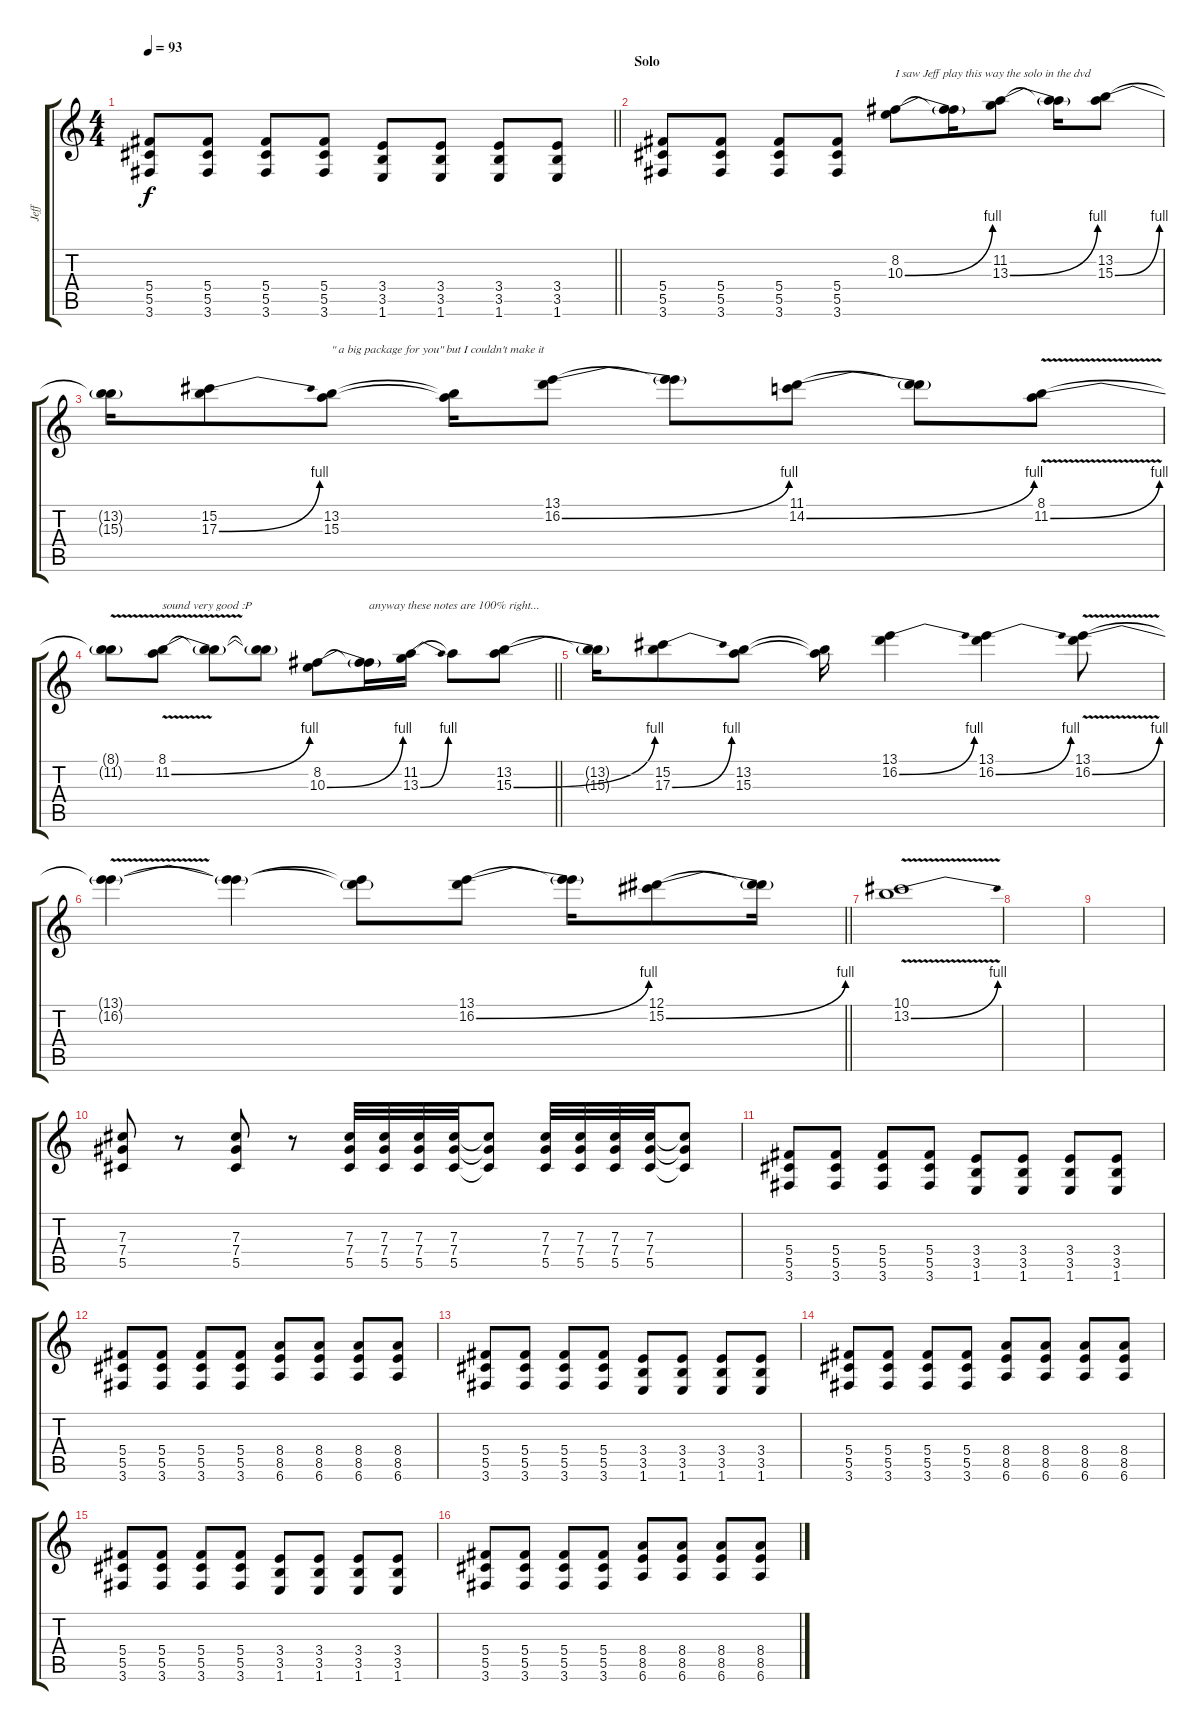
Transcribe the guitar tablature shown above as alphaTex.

\track ("Jeff" "Jeff") {instrument distortionguitar}
\staff {score tabs}
\tuning (Eb4 Bb3 Gb3 Db3 Ab2 Eb2) {hide}
\ts (4 4)
\tempo 93
\clef g2
\barLineRight lightlight
\ks c
(5.4 5.5 3.6).8{dy f} (5.4 5.5 3.6).8 (5.4 5.5 3.6).8 (5.4 5.5 3.6).8 (3.4 3.5 1.6).8 (3.4 3.5 1.6).8 (3.4 3.5 1.6).8 (3.4 3.5 1.6).8 |
\section ("" "Solo")
(5.4 5.5 3.6).8 (5.4 5.5 3.6).8 (5.4 5.5 3.6).8 (5.4 5.5 3.6).8 (8.2 10.3{be (bend 0 0 60 4)}).8{txt "I saw Jeff play this way the solo in the dvd"} (8.2{t} 10.3{t}).16 (11.2 13.3{be (bend 0 0 60 4)}).8 (11.2{t} 13.3{t}).16 (13.2 15.3{be (bend 0 0 60 4)}).8 |
(13.2{t} 15.3{t}).16 (15.2 17.3{be (bend 0 0 60 4)}).8 (13.2 15.3).8{txt "\" a big package for you\" but I couldn't make it"} (13.2{t} 15.3{t}).16 (13.1 16.2{be (bend 0 0 60 4)}).8 (13.1{t} 16.2{t}).8 (11.1 14.2{be (bend 0 0 60 4)}).8 (11.1{t} 14.2{t}).8 (8.1 11.2{be (bend 0 0 60 4) v}).8 |
\barLineRight lightlight
(8.1{t} 11.2{t}).8 (8.1 11.2{be (bend 0 0 60 4) v}).8{txt "sound very good :P"} (8.1{t} 11.2{t}).8 (8.1{t} 11.2{t}).8 (8.2 10.3{be (bend 0 0 60 4)}).8 (8.2{t} 10.3{t}).16{txt "anyway these notes are 100% right..."} (11.2 13.3{be (bend 0 0 60 4)}).16 11.2{t}.8 (13.2 15.3{be (bend 0 0 60 4)}).8 |
(13.2{t} 15.3{t}).16 (15.2 17.3{be (bend 0 0 60 4)}).8 (13.2 15.3).8 (13.2{t} 15.3{t}).16 (13.1 16.2{be (bend 0 0 60 4)}).4 (13.1 16.2{be (bend 0 0 60 4)}).4 (13.1 16.2{be (bend 0 0 60 4) v}).8 |
\barLineRight lightlight
(13.1{t} 16.2{t}).4 (13.1{t} 16.2{t}).4 (13.1{t} 16.2{t}).8 (13.1 16.2{be (bend 0 0 60 4)}).8 (13.1{t} 16.2{t}).16 (12.1 15.2{be (bend 0 0 60 4)}).8 (12.1{t} 15.2{t}).16 |
(10.1 13.2{be (bend 0 0 60 4) v}).1 |
|
|
(7.3 7.4 5.5).8 r.8 (7.3 7.4 5.5).8 r.8 (7.3 7.4 5.5).32 (7.3 7.4 5.5).32 (7.3 7.4 5.5).32 (7.3 7.4 5.5).32 (7.3{t} 7.4{t} 5.5{t}).8 (7.3 7.4 5.5).32 (7.3 7.4 5.5).32 (7.3 7.4 5.5).32 (7.3 7.4 5.5).32 (7.3{t} 7.4{t} 5.5{t}).8 |
(5.4 5.5 3.6).8 (5.4 5.5 3.6).8 (5.4 5.5 3.6).8 (5.4 5.5 3.6).8 (3.4 3.5 1.6).8 (3.4 3.5 1.6).8 (3.4 3.5 1.6).8 (3.4 3.5 1.6).8 |
(5.4 5.5 3.6).8 (5.4 5.5 3.6).8 (5.4 5.5 3.6).8 (5.4 5.5 3.6).8 (8.4 8.5 6.6).8 (8.4 8.5 6.6).8 (8.4 8.5 6.6).8 (8.4 8.5 6.6).8 |
(5.4 5.5 3.6).8 (5.4 5.5 3.6).8 (5.4 5.5 3.6).8 (5.4 5.5 3.6).8 (3.4 3.5 1.6).8 (3.4 3.5 1.6).8 (3.4 3.5 1.6).8 (3.4 3.5 1.6).8 |
(5.4 5.5 3.6).8 (5.4 5.5 3.6).8 (5.4 5.5 3.6).8 (5.4 5.5 3.6).8 (8.4 8.5 6.6).8 (8.4 8.5 6.6).8 (8.4 8.5 6.6).8 (8.4 8.5 6.6).8 |
(5.4 5.5 3.6).8 (5.4 5.5 3.6).8 (5.4 5.5 3.6).8 (5.4 5.5 3.6).8 (3.4 3.5 1.6).8 (3.4 3.5 1.6).8 (3.4 3.5 1.6).8 (3.4 3.5 1.6).8 |
(5.4 5.5 3.6).8 (5.4 5.5 3.6).8 (5.4 5.5 3.6).8 (5.4 5.5 3.6).8 (8.4 8.5 6.6).8 (8.4 8.5 6.6).8 (8.4 8.5 6.6).8 (8.4 8.5 6.6).8
